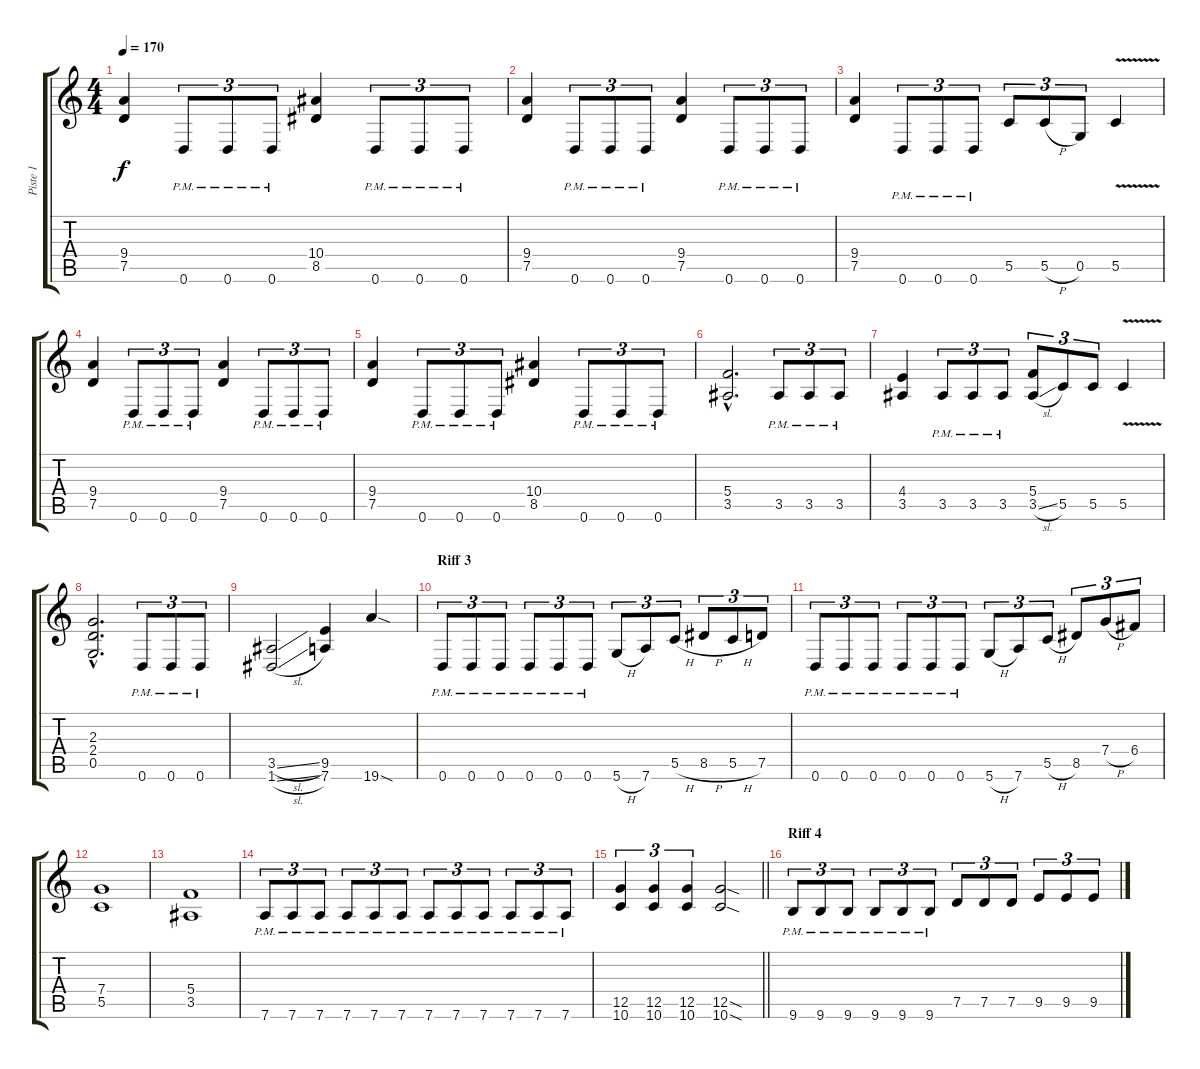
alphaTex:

\track ("Piste 1" "Piste 1") {instrument distortionguitar}
\staff {score tabs}
\tuning (D4 A3 F3 C3 G2 D2) {hide}
\ts (4 4)
\tempo 170
\clef g2
\ks c
(9.4 7.5).4{dy f} 0.6{pm}.8{tu (3 2)} 0.6{pm}.8{tu (3 2)} 0.6{pm}.8{tu (3 2)} (10.4 8.5).4 0.6{pm}.8{tu (3 2)} 0.6{pm}.8{tu (3 2)} 0.6{pm}.8{tu (3 2)} |
(9.4 7.5).4 0.6{pm}.8{tu (3 2)} 0.6{pm}.8{tu (3 2)} 0.6{pm}.8{tu (3 2)} (9.4 7.5).4 0.6{pm}.8{tu (3 2)} 0.6{pm}.8{tu (3 2)} 0.6{pm}.8{tu (3 2)} |
(9.4 7.5).4 0.6{pm}.8{tu (3 2)} 0.6{pm}.8{tu (3 2)} 0.6{pm}.8{tu (3 2)} 5.5.8{tu (3 2)} 5.5{h}.8{tu (3 2)} 0.5.8{tu (3 2)} 5.5{v}.4 |
(9.4 7.5).4 0.6{pm}.8{tu (3 2)} 0.6{pm}.8{tu (3 2)} 0.6{pm}.8{tu (3 2)} (9.4 7.5).4 0.6{pm}.8{tu (3 2)} 0.6{pm}.8{tu (3 2)} 0.6{pm}.8{tu (3 2)} |
(9.4 7.5).4 0.6{pm}.8{tu (3 2)} 0.6{pm}.8{tu (3 2)} 0.6{pm}.8{tu (3 2)} (10.4 8.5).4 0.6{pm}.8{tu (3 2)} 0.6{pm}.8{tu (3 2)} 0.6{pm}.8{tu (3 2)} |
(5.4{hac} 3.5{hac}).2{d} 3.5{pm}.8{tu (3 2)} 3.5{pm}.8{tu (3 2)} 3.5{pm}.8{tu (3 2)} |
(4.4 3.5).4 3.5{pm}.8{tu (3 2)} 3.5{pm}.8{tu (3 2)} 3.5{pm}.8{tu (3 2)} (5.4 3.5{sl}).8{tu (3 2)} 5.5.8{tu (3 2)} 5.5.8{tu (3 2)} 5.5{v}.4 |
(2.3{hac} 2.4{hac} 0.5{hac}).2{d} 0.6{pm}.8{tu (3 2)} 0.6{pm}.8{tu (3 2)} 0.6{pm}.8{tu (3 2)} |
(3.5{sl} 1.6{sl}).2 (9.5 7.6).4 19.6{sod}.4 |
\section ("" "Riff 3")
0.6{pm}.8{tu (3 2)} 0.6{pm}.8{tu (3 2)} 0.6{pm}.8{tu (3 2)} 0.6{pm}.8{tu (3 2)} 0.6{pm}.8{tu (3 2)} 0.6{pm}.8{tu (3 2)} 5.6{h}.8{tu (3 2)} 7.6.8{tu (3 2)} 5.5{h}.8{tu (3 2)} 8.5{h}.8{tu (3 2)} 5.5{h}.8{tu (3 2)} 7.5.8{tu (3 2)} |
0.6{pm}.8{tu (3 2)} 0.6{pm}.8{tu (3 2)} 0.6{pm}.8{tu (3 2)} 0.6{pm}.8{tu (3 2)} 0.6{pm}.8{tu (3 2)} 0.6{pm}.8{tu (3 2)} 5.6{h}.8{tu (3 2)} 7.6.8{tu (3 2)} 5.5{h}.8{tu (3 2)} 8.5.8{tu (3 2)} 7.4{h}.8{tu (3 2)} 6.4.8{tu (3 2)} |
(7.4 5.5).1 |
(5.4 3.5).1 |
7.6{pm}.8{tu (3 2)} 7.6{pm}.8{tu (3 2)} 7.6{pm}.8{tu (3 2)} 7.6{pm}.8{tu (3 2)} 7.6{pm}.8{tu (3 2)} 7.6{pm}.8{tu (3 2)} 7.6{pm}.8{tu (3 2)} 7.6{pm}.8{tu (3 2)} 7.6{pm}.8{tu (3 2)} 7.6{pm}.8{tu (3 2)} 7.6{pm}.8{tu (3 2)} 7.6{pm}.8{tu (3 2)} |
\barLineRight lightlight
(12.5 10.6).4{tu (3 2)} (12.5 10.6).4{tu (3 2)} (12.5 10.6).4{tu (3 2)} (12.5{sod} 10.6{sod}).2 |
\section ("" "Riff 4")
9.6{pm}.8{tu (3 2)} 9.6{pm}.8{tu (3 2)} 9.6{pm}.8{tu (3 2)} 9.6{pm}.8{tu (3 2)} 9.6{pm}.8{tu (3 2)} 9.6{pm}.8{tu (3 2)} 7.5.8{tu (3 2)} 7.5.8{tu (3 2)} 7.5.8{tu (3 2)} 9.5.8{tu (3 2)} 9.5.8{tu (3 2)} 9.5.8{tu (3 2)}
